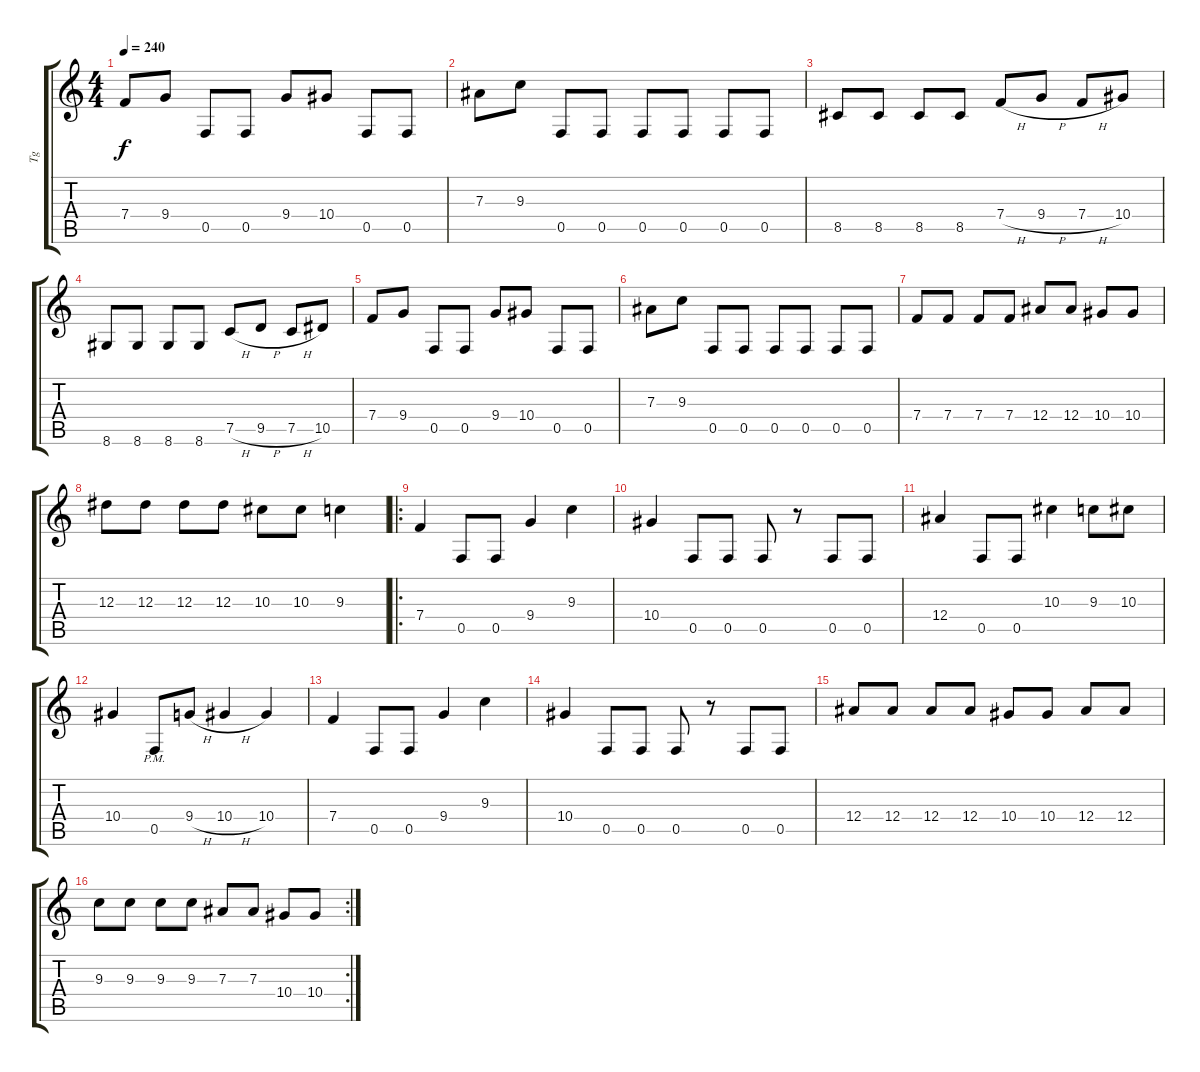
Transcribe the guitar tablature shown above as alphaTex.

\track ("Tg" "Tg") {instrument distortionguitar}
\staff {score tabs}
\tuning (C4 G3 Eb3 Bb2 F2 C2) {hide}
\ts (4 4)
\tempo 240
\clef g2
\ks c
7.4.8{dy f} 9.4.8 0.5.8 0.5.8 9.4.8 10.4.8 0.5.8 0.5.8 |
7.3.8 9.3.8 0.5.8 0.5.8 0.5.8 0.5.8 0.5.8 0.5.8 |
8.5.8 8.5.8 8.5.8 8.5.8 7.4{h}.8 9.4{h}.8 7.4{h}.8 10.4.8 |
8.6.8 8.6.8 8.6.8 8.6.8 7.5{h}.8 9.5{h}.8 7.5{h}.8 10.5.8 |
7.4.8 9.4.8 0.5.8 0.5.8 9.4.8 10.4.8 0.5.8 0.5.8 |
7.3.8 9.3.8 0.5.8 0.5.8 0.5.8 0.5.8 0.5.8 0.5.8 |
7.4.8 7.4.8 7.4.8 7.4.8 12.4.8 12.4.8 10.4.8 10.4.8 |
12.3.8 12.3.8 12.3.8 12.3.8 10.3.8 10.3.8 9.3.4 |
\ro
7.4.4 0.5.8 0.5.8 9.4.4 9.3.4 |
10.4.4 0.5.8 0.5.8 0.5.8 r.8 0.5.8 0.5.8 |
12.4.4 0.5.8 0.5.8 10.3.4 9.3.8 10.3.8 |
10.4.4 0.5{pm}.8 9.4{h}.8 10.4{h}.4 10.4.4 |
7.4.4 0.5.8 0.5.8 9.4.4 9.3.4 |
10.4.4 0.5.8 0.5.8 0.5.8 r.8 0.5.8 0.5.8 |
12.4.8 12.4.8 12.4.8 12.4.8 10.4.8 10.4.8 12.4.8 12.4.8 |
\rc 2
9.3.8 9.3.8 9.3.8 9.3.8 7.3.8 7.3.8 10.4.8 10.4.8
